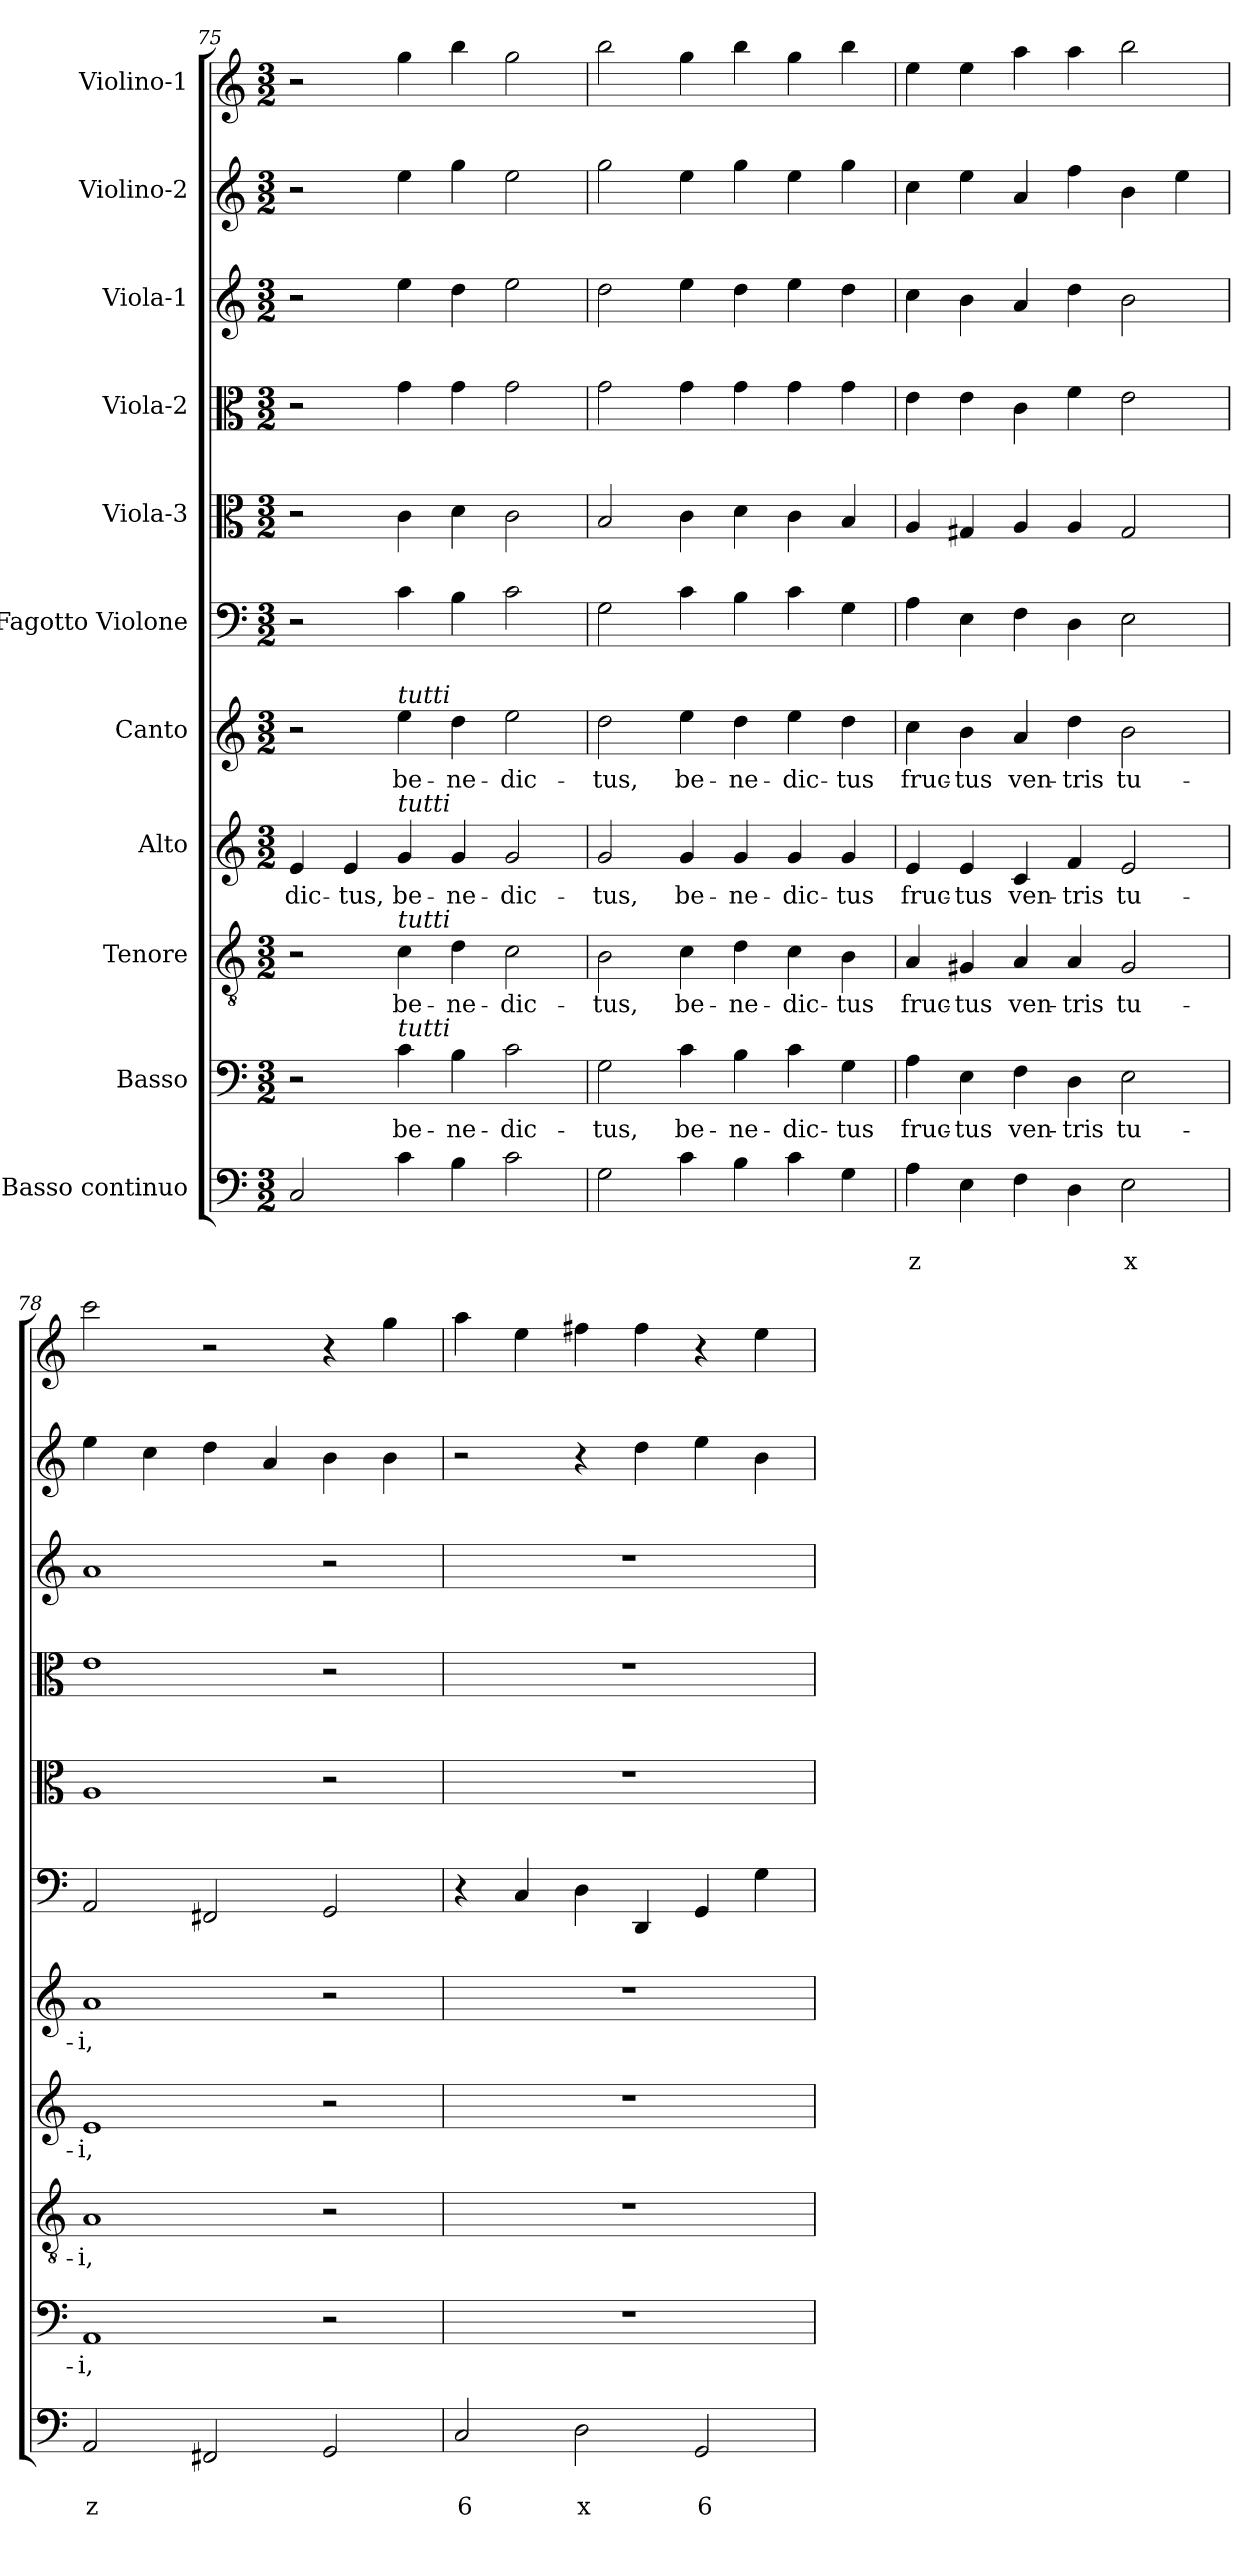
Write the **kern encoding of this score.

**kern	**text	**text	**kern	**text	**kern	**text	**kern	**text	**kern	**text	**kern	**kern	**kern	**kern	**kern	**kern
*part11	*part11	*part11	*part10	*part10	*part9	*part9	*part8	*part8	*part7	*part7	*part6	*part5	*part4	*part3	*part2	*part1
*staff11	*staff11	*staff11	*staff10	*staff10	*staff9	*staff9	*staff8	*staff8	*staff7	*staff7	*staff6	*staff5	*staff4	*staff3	*staff2	*staff1
*I"Basso continuo	*	*	*I"Basso	*	*I"Tenore	*	*I"Alto	*	*I"Canto	*	*I"Fagotto Violone	*I"Viola-3	*I"Viola-2	*I"Viola-1	*I"Violino-2	*I"Violino-1
*clefF4	*	*	*clefF4	*	*clefGv2	*	*clefG2	*	*clefG2	*	*clefF4	*clefC3	*clefC3	*clefG2	*clefG2	*clefG2
*k[]	*	*	*k[]	*	*k[]	*	*k[]	*	*k[]	*	*k[]	*k[]	*k[]	*k[]	*k[]	*k[]
*C:	*	*	*C:	*	*C:	*	*C:	*	*C:	*	*C:	*C:	*C:	*C:	*C:	*C:
*M3/2	*	*	*M3/2	*	*M3/2	*	*M3/2	*	*M3/2	*	*M3/2	*M3/2	*M3/2	*M3/2	*M3/2	*M3/2
=75	=75	=75	=75	=75	=75	=75	=75	=75	=75	=75	=75	=75	=75	=75	=75	=75
!	!	!	!	!	!	!	!	!LO:LY:b	!	!	!	!	!	!	!	!
2C/	.	.	2r	.	2r	.	4e/	-dic-	2r	.	2r	2r	2r	2r	2r	2r
!	!	!	!	!	!	!	!	!LO:LY:b	!	!	!	!	!	!	!	!
.	.	.	.	.	.	.	4e/	-tus,	.	.	.	.	.	.	.	.
!	!	!	!	!	!	!	!	!	!LO:TX:a:i:t=tutti	!	!	!	!	!	!	!
!	!	!	!	!	!	!	!LO:TX:a:i:t=tutti	!	!	!	!	!	!	!	!	!
!	!	!	!	!	!LO:TX:a:i:t=tutti	!	!	!	!	!	!	!	!	!	!	!
!	!	!	!LO:TX:a:i:t=tutti	!	!	!	!	!	!	!	!	!	!	!	!	!
!	!	!	!	!LO:LY:b	!	!LO:LY:b	!	!LO:LY:b	!	!LO:LY:b	!	!	!	!	!	!
4c\	.	.	4c\	be-	4c\	be-	4g/	be-	4ee\	be-	4c\	4c\	4g\	4ee\	4ee\	4gg\
!	!	!	!	!LO:LY:b	!	!LO:LY:b	!	!LO:LY:b	!	!LO:LY:b	!	!	!	!	!	!
4B\	.	.	4B\	-ne-	4d\	-ne-	4g/	-ne-	4dd\	-ne-	4B\	4d\	4g\	4dd\	4gg\	4bb\
!	!	!	!	!LO:LY:b	!	!LO:LY:b	!	!LO:LY:b	!	!LO:LY:b	!	!	!	!	!	!
2c\	.	.	2c\	-dic-	2c\	-dic-	2g/	-dic-	2ee\	-dic-	2c\	2c\	2g\	2ee\	2ee\	2gg\
=76	=76	=76	=76	=76	=76	=76	=76	=76	=76	=76	=76	=76	=76	=76	=76	=76
!	!	!	!	!LO:LY:b	!	!LO:LY:b	!	!LO:LY:b	!	!LO:LY:b	!	!	!	!	!	!
2G\	.	.	2G\	-tus,	2B\	-tus,	2g/	-tus,	2dd\	-tus,	2G\	2B/	2g\	2dd\	2gg\	2bb\
!	!	!	!	!LO:LY:b	!	!LO:LY:b	!	!LO:LY:b	!	!LO:LY:b	!	!	!	!	!	!
4c\	.	.	4c\	be-	4c\	be-	4g/	be-	4ee\	be-	4c\	4c\	4g\	4ee\	4ee\	4gg\
!	!	!	!	!LO:LY:b	!	!LO:LY:b	!	!LO:LY:b	!	!LO:LY:b	!	!	!	!	!	!
4B\	.	.	4B\	-ne-	4d\	-ne-	4g/	-ne-	4dd\	-ne-	4B\	4d\	4g\	4dd\	4gg\	4bb\
!	!	!	!	!LO:LY:b	!	!LO:LY:b	!	!LO:LY:b	!	!LO:LY:b	!	!	!	!	!	!
4c\	.	.	4c\	-dic-	4c\	-dic-	4g/	-dic-	4ee\	-dic-	4c\	4c\	4g\	4ee\	4ee\	4gg\
!	!	!	!	!LO:LY:b	!	!LO:LY:b	!	!LO:LY:b	!	!LO:LY:b	!	!	!	!	!	!
4G\	.	.	4G\	-tus	4B\	-tus	4g/	-tus	4dd\	-tus	4G\	4B/	4g\	4dd\	4gg\	4bb\
!!LO:PB:g=z
=77	=77	=77	=77	=77	=77	=77	=77	=77	=77	=77	=77	=77	=77	=77	=77	=77
!	!	!LO:LY:b	!	!LO:LY:b	!	!LO:LY:b	!	!LO:LY:b	!	!LO:LY:b	!	!	!	!	!	!
4A\	.	z	4A\	fruc-	4A/	fruc-	4e/	fruc-	4cc\	fruc-	4A\	4A/	4e\	4cc\	4cc\	4ee\
!	!	!	!	!LO:LY:b	!	!LO:LY:b	!	!LO:LY:b	!	!LO:LY:b	!	!	!	!	!	!
4E\	.	.	4E\	-tus	4G#X/	-tus	4e/	-tus	4b\	-tus	4E\	4G#X/	4e\	4b\	4ee\	4ee\
!	!	!	!	!LO:LY:b	!	!LO:LY:b	!	!LO:LY:b	!	!LO:LY:b	!	!	!	!	!	!
4F\	.	.	4F\	ven-	4A/	ven-	4c/	ven-	4a/	ven-	4F\	4A/	4c\	4a/	4a/	4aa\
!	!	!	!	!LO:LY:b	!	!LO:LY:b	!	!LO:LY:b	!	!LO:LY:b	!	!	!	!	!	!
4D\	.	.	4D\	-tris	4A/	-tris	4f/	-tris	4dd\	-tris	4D\	4A/	4f\	4dd\	4ff\	4aa\
!	!	!LO:LY:b	!	!LO:LY:b	!	!LO:LY:b	!	!LO:LY:b	!	!LO:LY:b	!	!	!	!	!	!
2E\	.	x	2E\	tu-	2G#/	tu-	2e/	tu-	2b\	tu-	2E\	2G#/	2e\	2b\	4b\	2bb\
.	.	.	.	.	.	.	.	.	.	.	.	.	.	.	4ee\	.
=78	=78	=78	=78	=78	=78	=78	=78	=78	=78	=78	=78	=78	=78	=78	=78	=78
!	!	!LO:LY:b	!	!LO:LY:b	!	!LO:LY:b	!	!LO:LY:b	!	!LO:LY:b	!	!	!	!	!	!
2AA/	.	z	1AA	-i,	1A	-i,	1e	-i,	1a	-i,	2AA/	1A	1e	1a	4ee\	2ccc\
.	.	.	.	.	.	.	.	.	.	.	.	.	.	.	4cc\	.
2FF#X/	.	.	.	.	.	.	.	.	.	.	2FF#X/	.	.	.	4dd\	2r
.	.	.	.	.	.	.	.	.	.	.	.	.	.	.	4a/	.
2GG/	.	.	2r	.	2r	.	2r	.	2r	.	2GG/	2r	2r	2r	4b\	4r
.	.	.	.	.	.	.	.	.	.	.	.	.	.	.	4b\	4gg\
=79	=79	=79	=79	=79	=79	=79	=79	=79	=79	=79	=79	=79	=79	=79	=79	=79
!	!	!LO:LY:b	!	!	!	!	!	!	!	!	!	!	!	!	!	!
2C/	.	6	1.r	.	1.r	.	1.r	.	1.r	.	4r	1.r	1.r	1.r	2r	4aa\
.	.	.	.	.	.	.	.	.	.	.	4C/	.	.	.	.	4ee\
!	!	!LO:LY:b	!	!	!	!	!	!	!	!	!	!	!	!	!	!
2D\	.	x	.	.	.	.	.	.	.	.	4D\	.	.	.	4r	4ff#X\
.	.	.	.	.	.	.	.	.	.	.	4DD/	.	.	.	4dd\	4ff#\
!	!	!LO:LY:b	!	!	!	!	!	!	!	!	!	!	!	!	!	!
2GG/	.	6	.	.	.	.	.	.	.	.	4GG/	.	.	.	4ee\	4r
.	.	.	.	.	.	.	.	.	.	.	4G\	.	.	.	4b\	4ee\
=	=	=	=	=	=	=	=	=	=	=	=	=	=	=	=	=
*-	*-	*-	*-	*-	*-	*-	*-	*-	*-	*-	*-	*-	*-	*-	*-	*-
